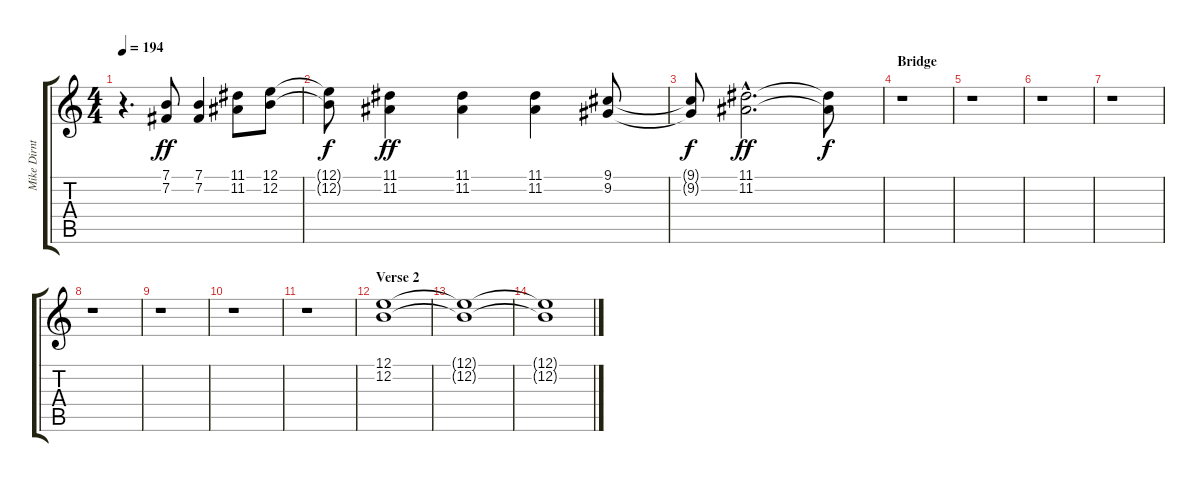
\track ("Mike Dirnt (Back Vocals)" "Mike Dirnt") {instrument lead6voice}
\staff {score tabs}
\tuning (E4 B3 G3 D3 A2 E2) {hide}
\ts (4 4)
\tempo 194
\clef g2
\ks c
r.4{d dy f} (7.1 7.2).8{dy ff} (7.1 7.2).4 (11.1 11.2).8 (12.1 12.2).8 |
(12.1{t} 12.2{t}).8{dy f} (11.1 11.2).4{dy ff} (11.1 11.2).4 (11.1 11.2).4 (9.1 9.2).8 |
(9.1{t} 9.2{t}).8{dy f} (11.1{hac} 11.2{hac}).2{d dy ff} (11.1{t} 11.2{t}).8{dy f} |
\section ("" "Bridge")
r.1 |
r.1 |
r.1 |
r.1 |
r.1 |
r.1 |
r.1 |
r.1 |
\section ("" "Verse 2")
(12.1 12.2).1 |
(12.1{t} 12.2{t}).1 |
(12.1{t} 12.2{t}).1
